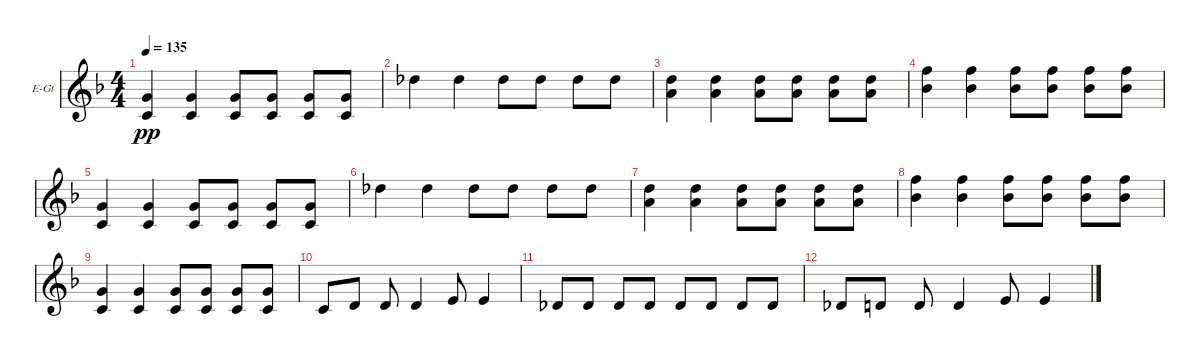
\defaultSystemsLayout 4
\bracketExtendMode groupsimilarinstruments
\firstSystemTrackNameOrientation horizontal
\otherSystemsTrackNameOrientation horizontal
\track ("Electric Guitar" "E-Gt") {instrument distortionguitar}
\staff {score}
\tuning (E4 B3 G3 D3 A2 E2)
\ts (4 4)
\tempo 135
\clef g2
\ks dminor
(5.4 3.5).4{dy pp} (5.4 3.5).4 (5.4 3.5).8 (5.4 3.5).8 (5.4 3.5).8 (5.4 3.5).8 |
6.3.4 6.3.4 6.3.8 6.3.8 6.3.8 6.3.8 |
(7.3 7.4).4 (7.3 7.4).4 (3.2 7.4).8 (3.2 7.4).8 (3.2 7.4).8 (3.2 7.4).8 |
(6.2 8.4).4 (8.4 6.2).4 (8.4 6.2).8 (8.4 6.2).8 (8.4 6.2).8 (8.4 6.2).8 |
(5.4 3.5).4 (5.4 3.5).4 (5.4 3.5).8 (5.4 3.5).8 (5.4 3.5).8 (5.4 3.5).8 |
6.3.4 6.3.4 6.3.8 6.3.8 6.3.8 6.3.8 |
(7.3 7.4).4 (7.3 7.4).4 (3.2 7.4).8 (3.2 7.4).8 (3.2 7.4).8 (3.2 7.4).8 |
(6.2 8.4).4 (8.4 6.2).4 (8.4 6.2).8 (8.4 6.2).8 (8.4 6.2).8 (8.4 6.2).8 |
(5.4 3.5).4 (5.4 3.5).4 (5.4 3.5).8 (5.4 3.5).8 (5.4 3.5).8 (5.4 3.5).8 |
3.5.8 5.5.8 5.5.8 5.5.4 7.5.8 7.5.4 |
4.5.8 4.5.8 4.5.8 4.5.8 4.5.8 4.5.8 4.5.8 4.5.8 |
4.5.8 5.5.8 5.5.8 5.5.4 7.5.8 7.5.4
